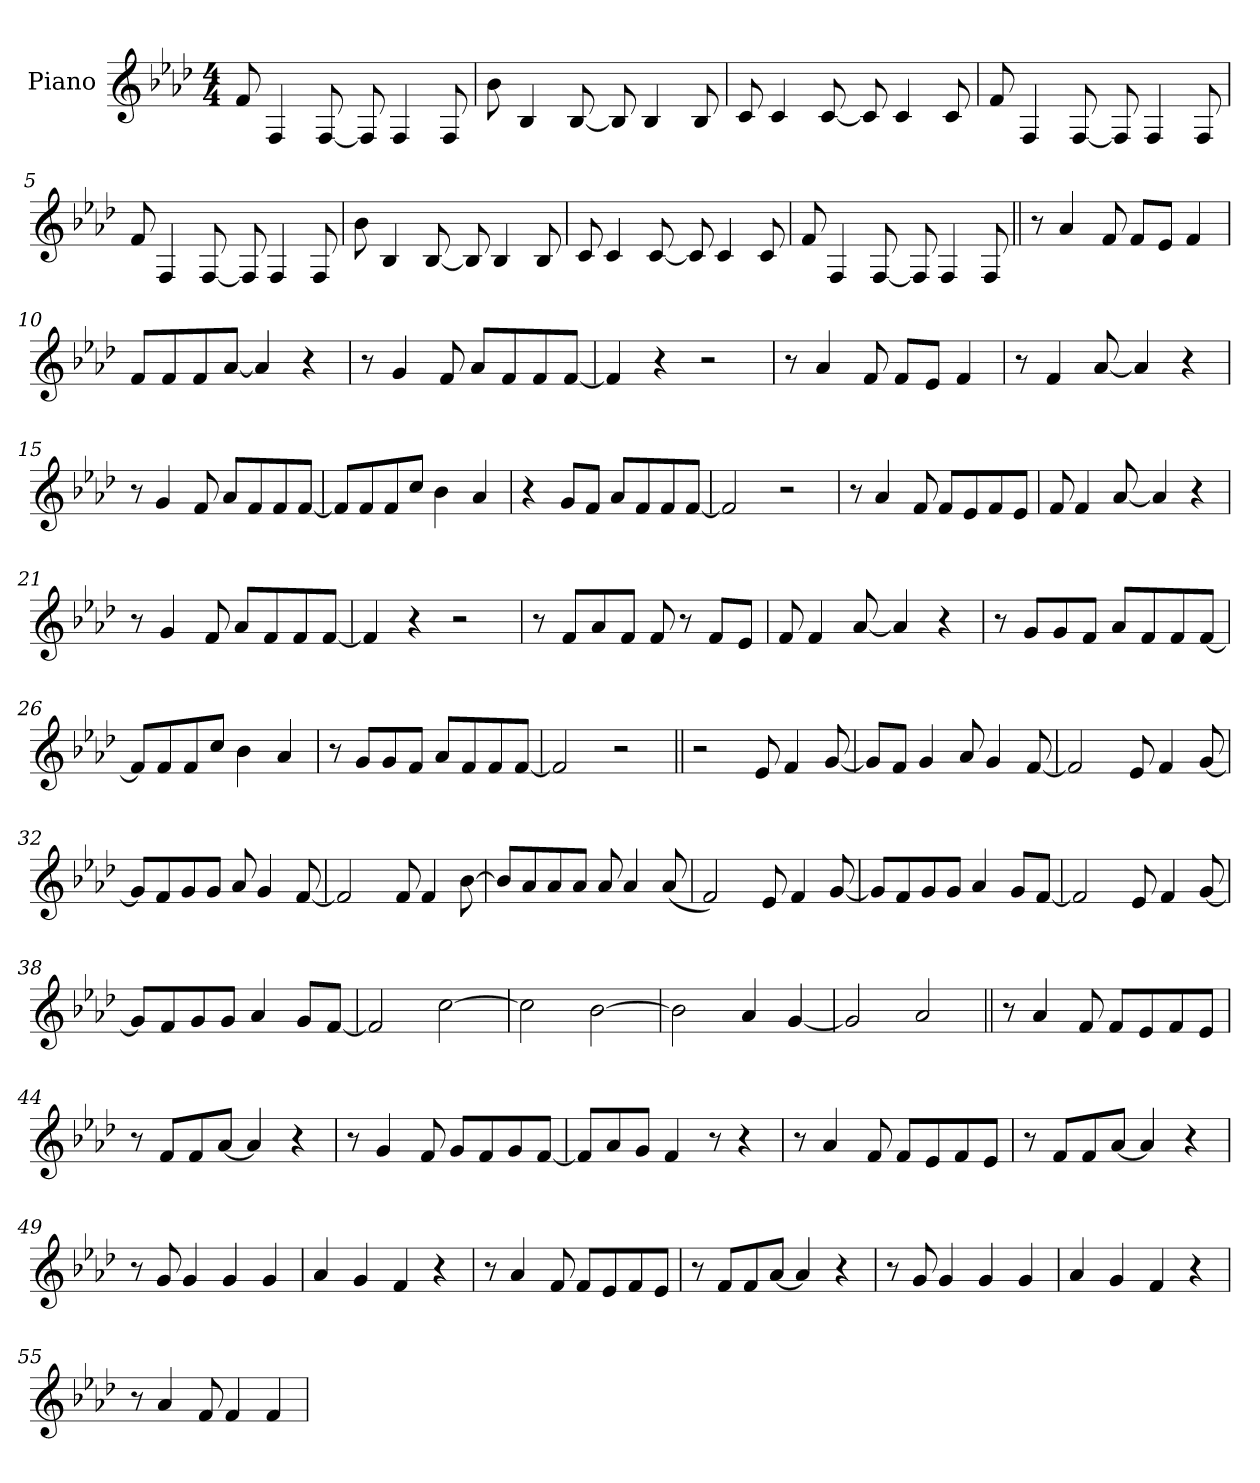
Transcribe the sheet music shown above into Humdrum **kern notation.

**kern
*part1
*staff1
*I"Piano
*I'Pno.
*clefG2
*k[b-e-a-d-]
*M4/4
=1
8f!
4F!
[8F!
8F!]
4F!
8F!
=2
8b-!
4B-!
[8B-!
8B-!]
4B-!
8B-!
=3
8c!
4c!
[8c!
8c!]
4c!
8c!
=4
8f!
4F!
[8F!
8F!]
4F!
8F!
=5
8f!
4F!
[8F!
8F!]
4F!
8F!
=6
8b-!
4B-!
[8B-!
8B-!]
4B-!
8B-!
=7
8c!
4c!
[8c!
8c!]
4c!
8c!
=8
8f!
4F!
[8F!
8F!]
4F!
8F!
=9||
8r
4a-
8f
8fL
8e-J
4f
=10
8fL
8f
8f
[8a-J
4a-]
4r
=11
8r
4g
8f
8a-L
8f
8f
[8fJ
=12
4f]
4r
2r
=13
8r
4a-
8f
8fL
8e-J
4f
=14
8r
4f
[8a-
4a-]
4r
=15
8r
4g
8f
8a-L
8f
8f
[8fJ
=16
8fL]
8f
8f
8ccJ
4b-
4a-
=17
4r
8gL
8fJ
8a-L
8f
8f
[8fJ
=18
2f]
2r
=19
8r
4a-
8f
8fL
8e-
8f
8e-J
=20
8f
4f
[8a-
4a-]
4r
=21
8r
4g
8f
8a-L
8f
8f
[8fJ
=22
4f]
4r
2r
=23
8r
8fL
8a-
8fJ
8f
8r
8fL
8e-J
=24
8f
4f
[8a-
4a-]
4r
=25
8r
8gL
8g
8fJ
8a-L
8f
8f
[8fJ
=26
8fL]
8f
8f
8ccJ
4b-
4a-
=27
8r
8gL
8g
8fJ
8a-L
8f
8f
[8fJ
=28
2f]
2r
=29||
2r
8e-
4f
[8g
=30
8gL]
8fJ
4g
8a-
4g
[8f
=31
2f]
8e-
4f
[8g
=32
8gL]
8f
8g
8gJ
8a-
4g
[8f
=33
2f]
8f
4f
[8b-
=34
8b-L]
8a-
8a-
8a-J
8a-
4a-
(<8a-
=35
2f)
8e-
4f
[8g
=36
8gL]
8f
8g
8gJ
4a-
8gL
[8fJ
=37
2f]
8e-
4f
[8g
=38
8gL]
8f
8g
8gJ
4a-
8gL
[8fJ
=39
2f]
[2cc!
=40
2cc!]
[2b-!
=41
2b-!]
4a-!
[4g!
=42
2g!]
2a-!
=43||
8r
4a-
8f
8fL
8e-
8f
8e-J
=44
8r
8fL
8f
[8a-J
4a-]
4r
=45
8r
4g
8f
8gL
8f
8g
[8fJ
=46
8fL]
8a-
8gJ
4f
8r
4r
=47
8r
4a-
8f
8fL
8e-
8f
8e-J
=48
8r
8fL
8f
[8a-J
4a-]
4r
=49
8r
8g
4g
4g
4g
=50
4a-
4g
4f
4r
=51
8r
4a-
8f
8fL
8e-
8f
8e-J
=52
8r
8fL
8f
[8a-J
4a-]
4r
=53
8r
8g
4g
4g
4g
=54
4a-
4g
4f
4r
=55
8r
4a-
8f
4f
4f
=
*-
